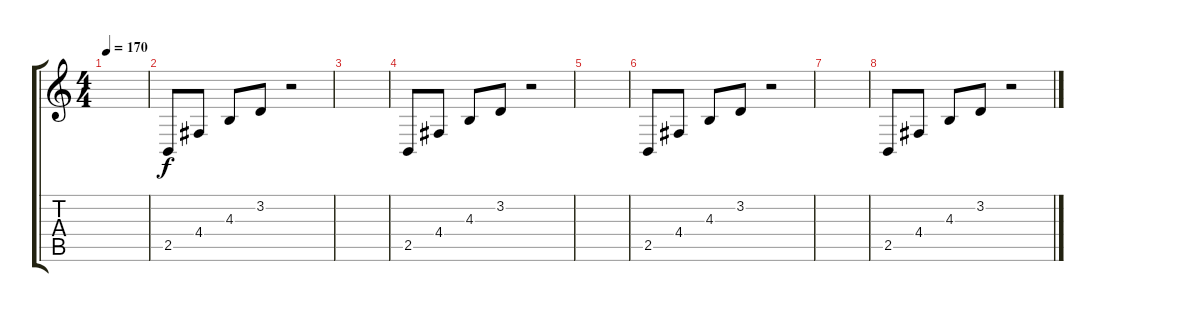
\track "" {instrument orchestralharp}
\staff {score tabs}
\tuning (E4 B3 G3 D3 A2 E2) {hide}
\ts (4 4)
\tempo 170
\clef g2
\ks c
|
2.5.8 4.4.8 4.3.8 3.2.8 r.2 |
|
2.5.8 4.4.8 4.3.8 3.2.8 r.2 |
|
2.5.8 4.4.8 4.3.8 3.2.8 r.2 |
|
2.5.8 4.4.8 4.3.8 3.2.8 r.2
